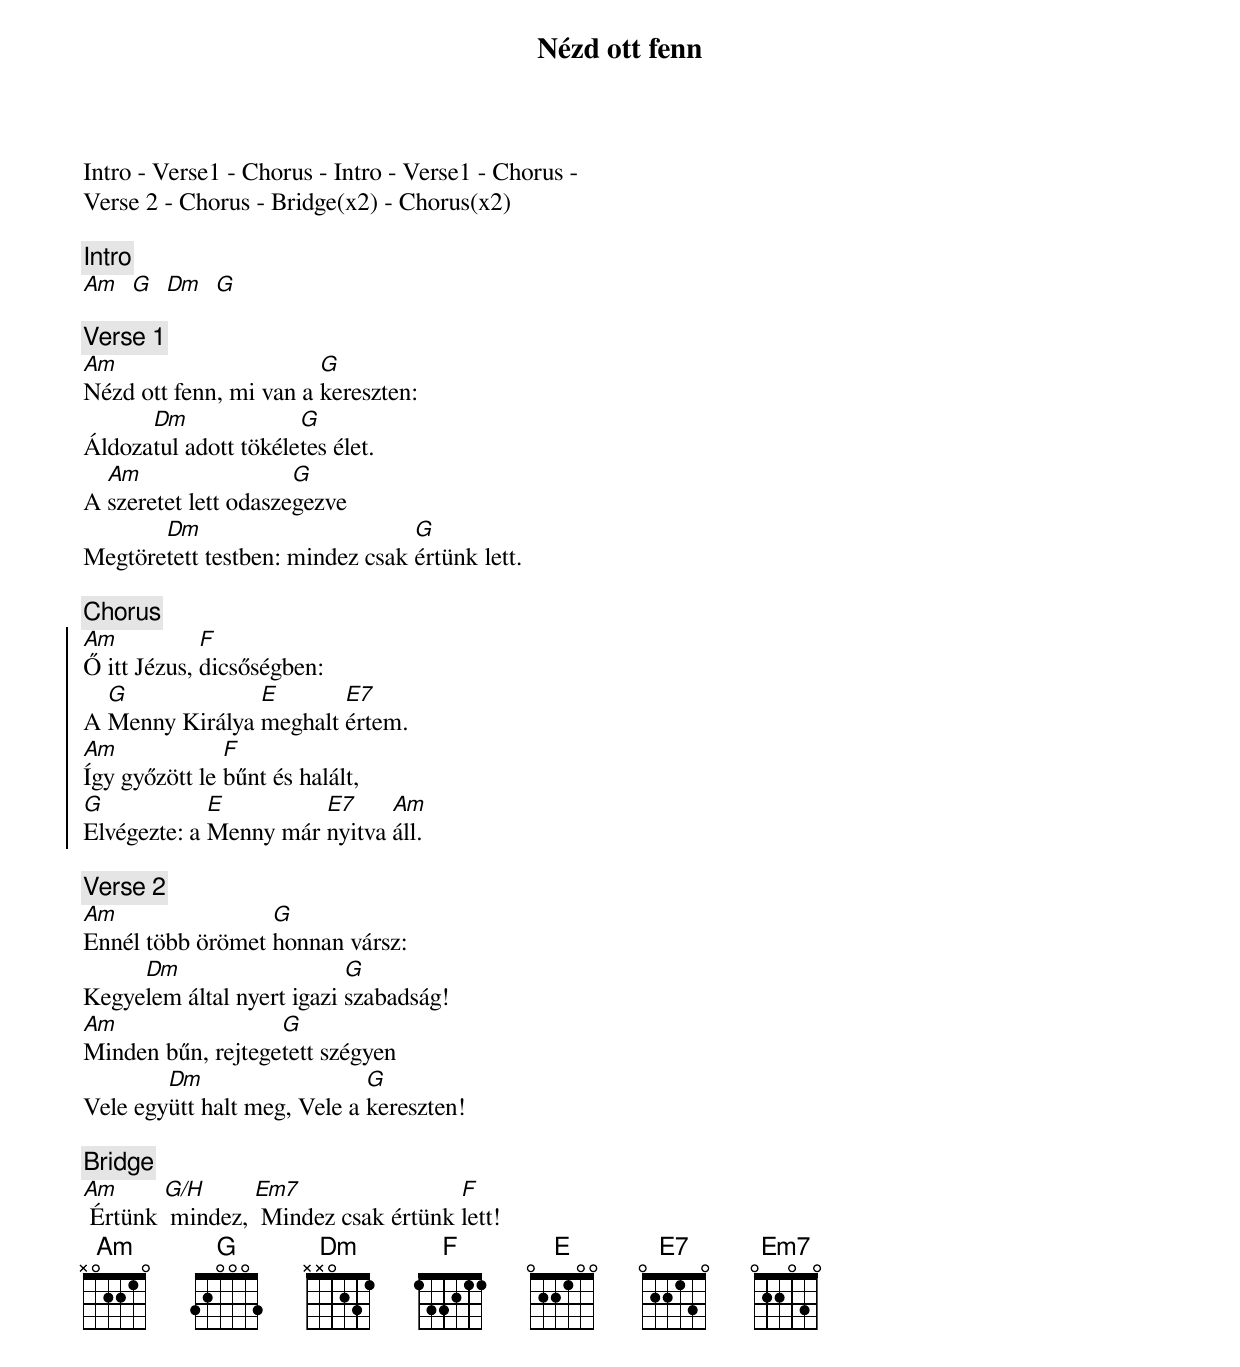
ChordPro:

{title: Nézd ott fenn}
{subtitle: }

Intro - Verse1 - Chorus - Intro - Verse1 - Chorus -
Verse 2 - Chorus - Bridge(x2) - Chorus(x2)

{c:Intro}
[Am]  [G]  [Dm]  [G]

{c:Verse 1}
[Am]Nézd ott fenn, mi van a [G]kereszten:
Áldoza[Dm]tul adott tökéle[G]tes élet.
A [Am]szeretet lett odasze[G]gezve
Megtöre[Dm]tett testben: mindez csak [G]értünk lett.

{c:Chorus}
{soc}
[Am]Ő itt Jézus, [F]dicsőségben:
A [G]Menny Királya [E]meghalt [E7]értem.
[Am]Így győzött le [F]bűnt és halált,
[G]Elvégezte: a [E]Menny már [E7]nyitva [Am]áll.
{eoc}

{c:Verse 2}
[Am]Ennél több örömet [G]honnan vársz:
Kegye[Dm]lem által nyert igazi [G]szabadság!
[Am]Minden bűn, rejtege[G]tett szégyen
Vele egy[Dm]ütt halt meg, Vele a [G]kereszten!

{c:Bridge}
[Am] Értünk [G/H] mindez, [Em7] Mindez csak értünk [F]lett!
